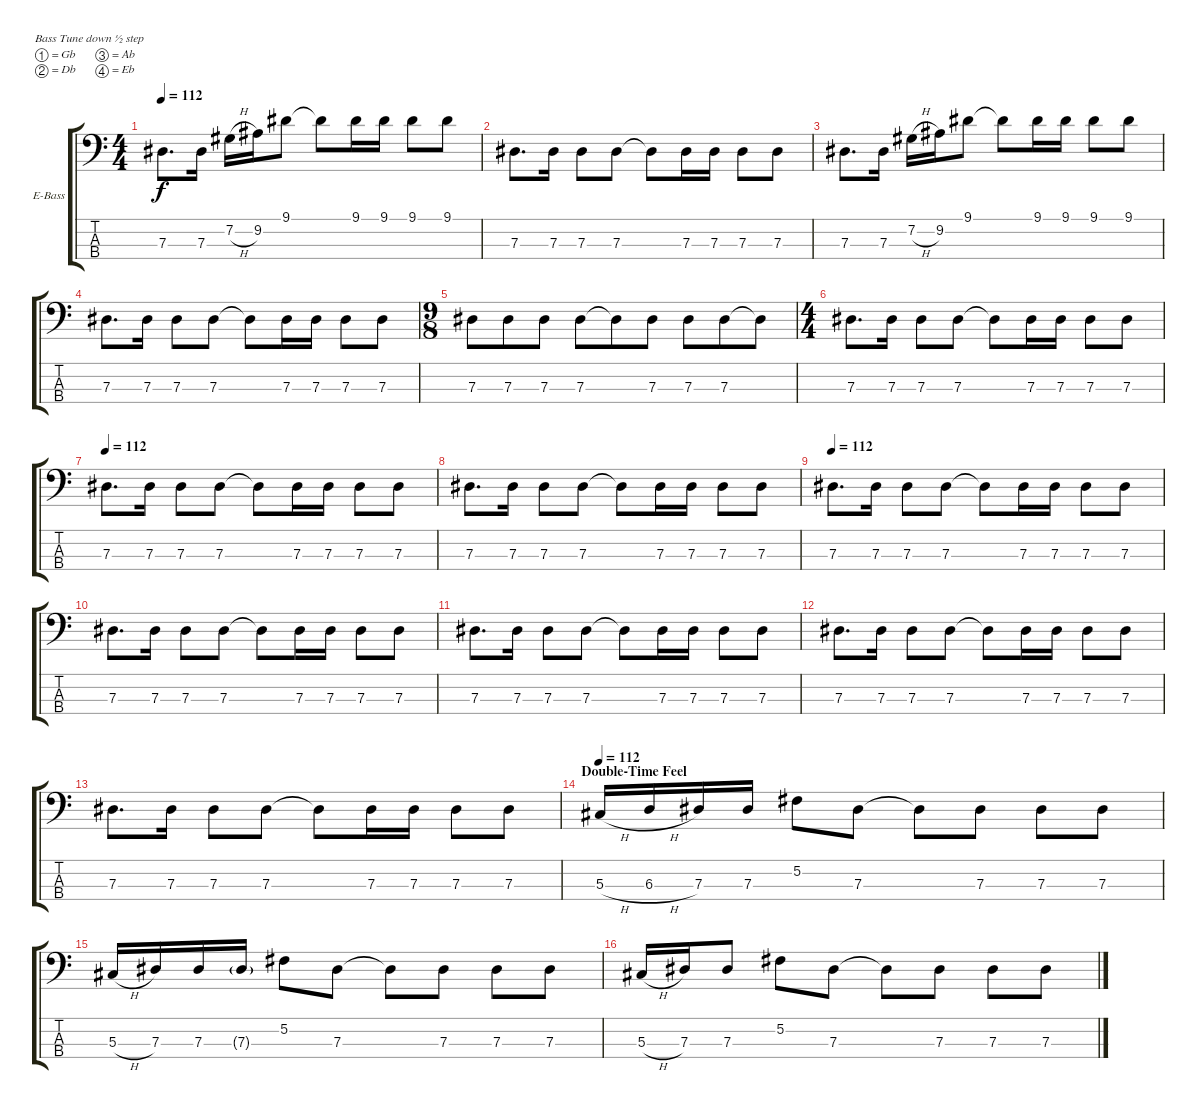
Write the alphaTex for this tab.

\bracketExtendMode groupsimilarinstruments
\firstSystemTrackNameOrientation horizontal
\otherSystemsTrackNameOrientation horizontal
\track ("Bass" "E-Bass") {instrument electricbassfinger}
\staff {score tabs}
\tuning (Gb2 Db2 Ab1 Eb1)
\ts (4 4)
\tempo 112
\clef f4
\ks c
7.3.8{d dy f} 7.3.16 7.2{h}.16 9.2.16 9.1.8 9.1{t}.8 9.1.16 9.1.16 9.1.8 9.1.8 |
7.3.8{d} 7.3.16 7.3.8 7.3.8 7.3{t}.8 7.3.16 7.3.16 7.3.8 7.3.8 |
7.3.8{d} 7.3.16 7.2{h}.16 9.2.16 9.1.8 9.1{t}.8 9.1.16 9.1.16 9.1.8 9.1.8 |
7.3.8{d} 7.3.16 7.3.8 7.3.8 7.3{t}.8 7.3.16 7.3.16 7.3.8 7.3.8 |
\ts (9 8)
7.3.8 7.3.8 7.3.8 7.3.8 7.3{t}.8 7.3.8 7.3.8 7.3.8 7.3{t}.8 |
\ts (4 4)
7.3.8{d} 7.3.16 7.3.8 7.3.8 7.3{t}.8 7.3.16 7.3.16 7.3.8 7.3.8 |
\tempo 112
7.3.8{d} 7.3.16 7.3.8 7.3.8 7.3{t}.8 7.3.16 7.3.16 7.3.8 7.3.8 |
7.3.8{d} 7.3.16 7.3.8 7.3.8 7.3{t}.8 7.3.16 7.3.16 7.3.8 7.3.8 |
\tempo 112
7.3.8{d} 7.3.16 7.3.8 7.3.8 7.3{t}.8 7.3.16 7.3.16 7.3.8 7.3.8 |
7.3.8{d} 7.3.16 7.3.8 7.3.8 7.3{t}.8 7.3.16 7.3.16 7.3.8 7.3.8 |
7.3.8{d} 7.3.16 7.3.8 7.3.8 7.3{t}.8 7.3.16 7.3.16 7.3.8 7.3.8 |
7.3.8{d} 7.3.16 7.3.8 7.3.8 7.3{t}.8 7.3.16 7.3.16 7.3.8 7.3.8 |
7.3.8{d} 7.3.16 7.3.8 7.3.8 7.3{t}.8 7.3.16 7.3.16 7.3.8 7.3.8 |
\section ("" "Double-Time Feel")
\tempo 112
5.3{h}.16 6.3{h}.16 7.3.16 7.3.16 5.2.8 7.3.8 7.3{t}.8 7.3.8 7.3.8 7.3.8 |
5.3{h}.16 7.3.16 7.3.16 7.3{g}.16 5.2.8 7.3.8 7.3{t}.8 7.3.8 7.3.8 7.3.8 |
5.3{h}.16 7.3.16 7.3.8 5.2.8 7.3.8 7.3{t}.8 7.3.8 7.3.8 7.3.8
